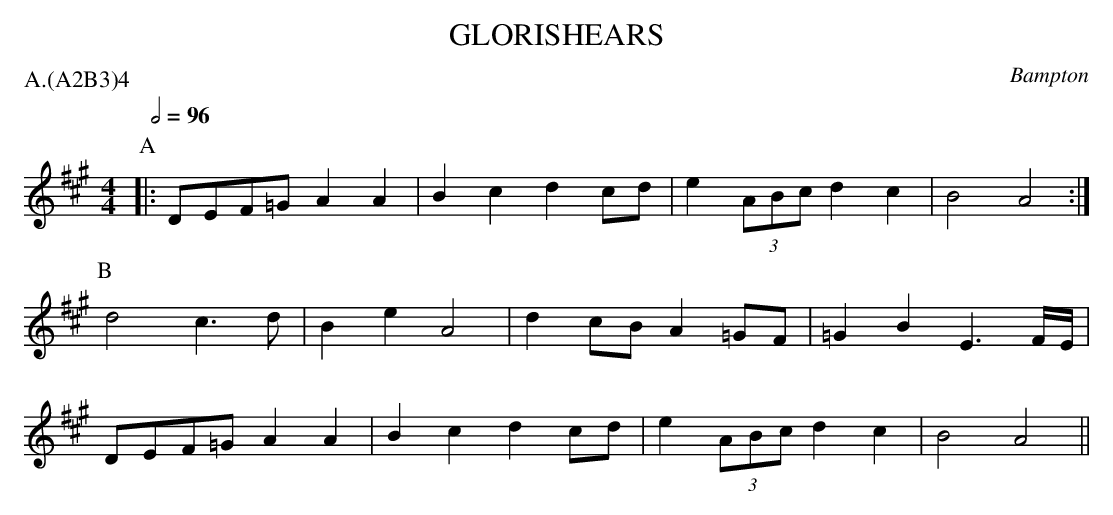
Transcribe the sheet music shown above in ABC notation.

X:1
T: GLORISHEARS
O: Bampton
P: A.(A2B3)4
Q: 1/2=96
M: 4/4
L: 1/8
K: A
P: A
|: DEF=G A2A2 | B2c2 d2cd | e2 (3ABc d2c2 | B4   A4 :|
P: B
   d4    c3d  | B2e2 A4   | d2cB    A2=GF |=G2B2 E3F/E/ |
   DEF=G A2A2 | B2c2 d2cd | e2 (3ABc d2c2 | B4   A4 ||
